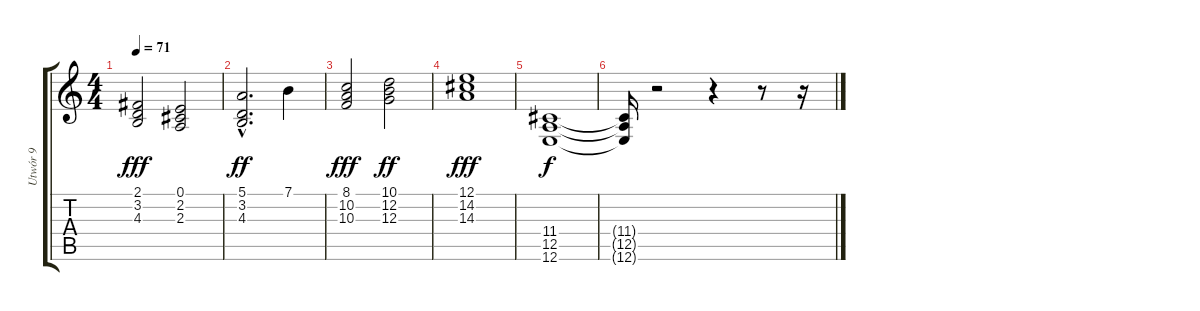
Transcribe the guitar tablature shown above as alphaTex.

\track ("Utwór 9" "Utwór 9") {instrument stringensemble2}
\staff {score tabs}
\tuning (E4 B3 G3 D3 A2 E2) {hide}
\ts (4 4)
\tempo 71
\clef g2
\ks c
(2.1 3.2 4.3).2{dy fff} (0.1 2.2 2.3).2 |
(5.1{hac} 3.2 4.3).2{d dy ff} 7.1.4 |
(8.1 10.2 10.3).2{dy fff} (10.1 12.2 12.3).2{dy ff} |
(12.1 14.2 14.3).1{dy fff} |
(11.4 12.5 12.6).1{dy f} |
(11.4{t} 12.5{t} 12.6{t}).16 r.2 r.4 r.8 r.16
